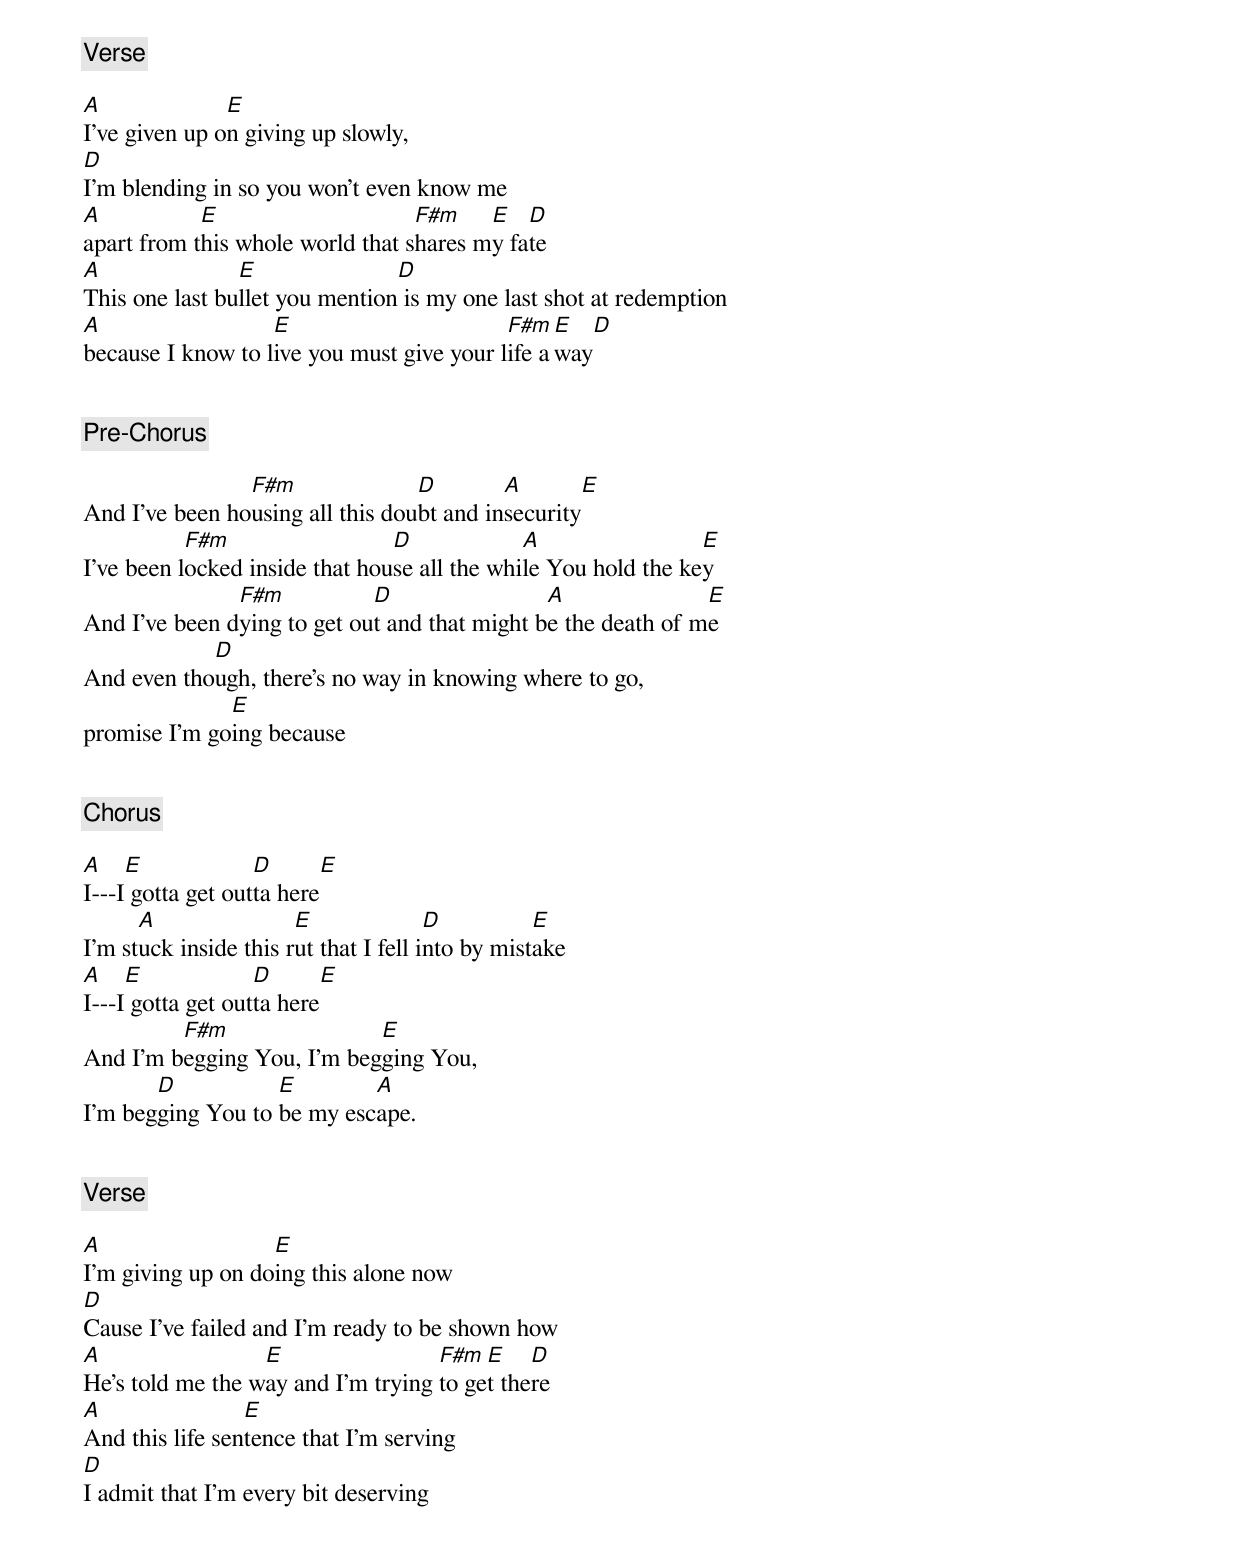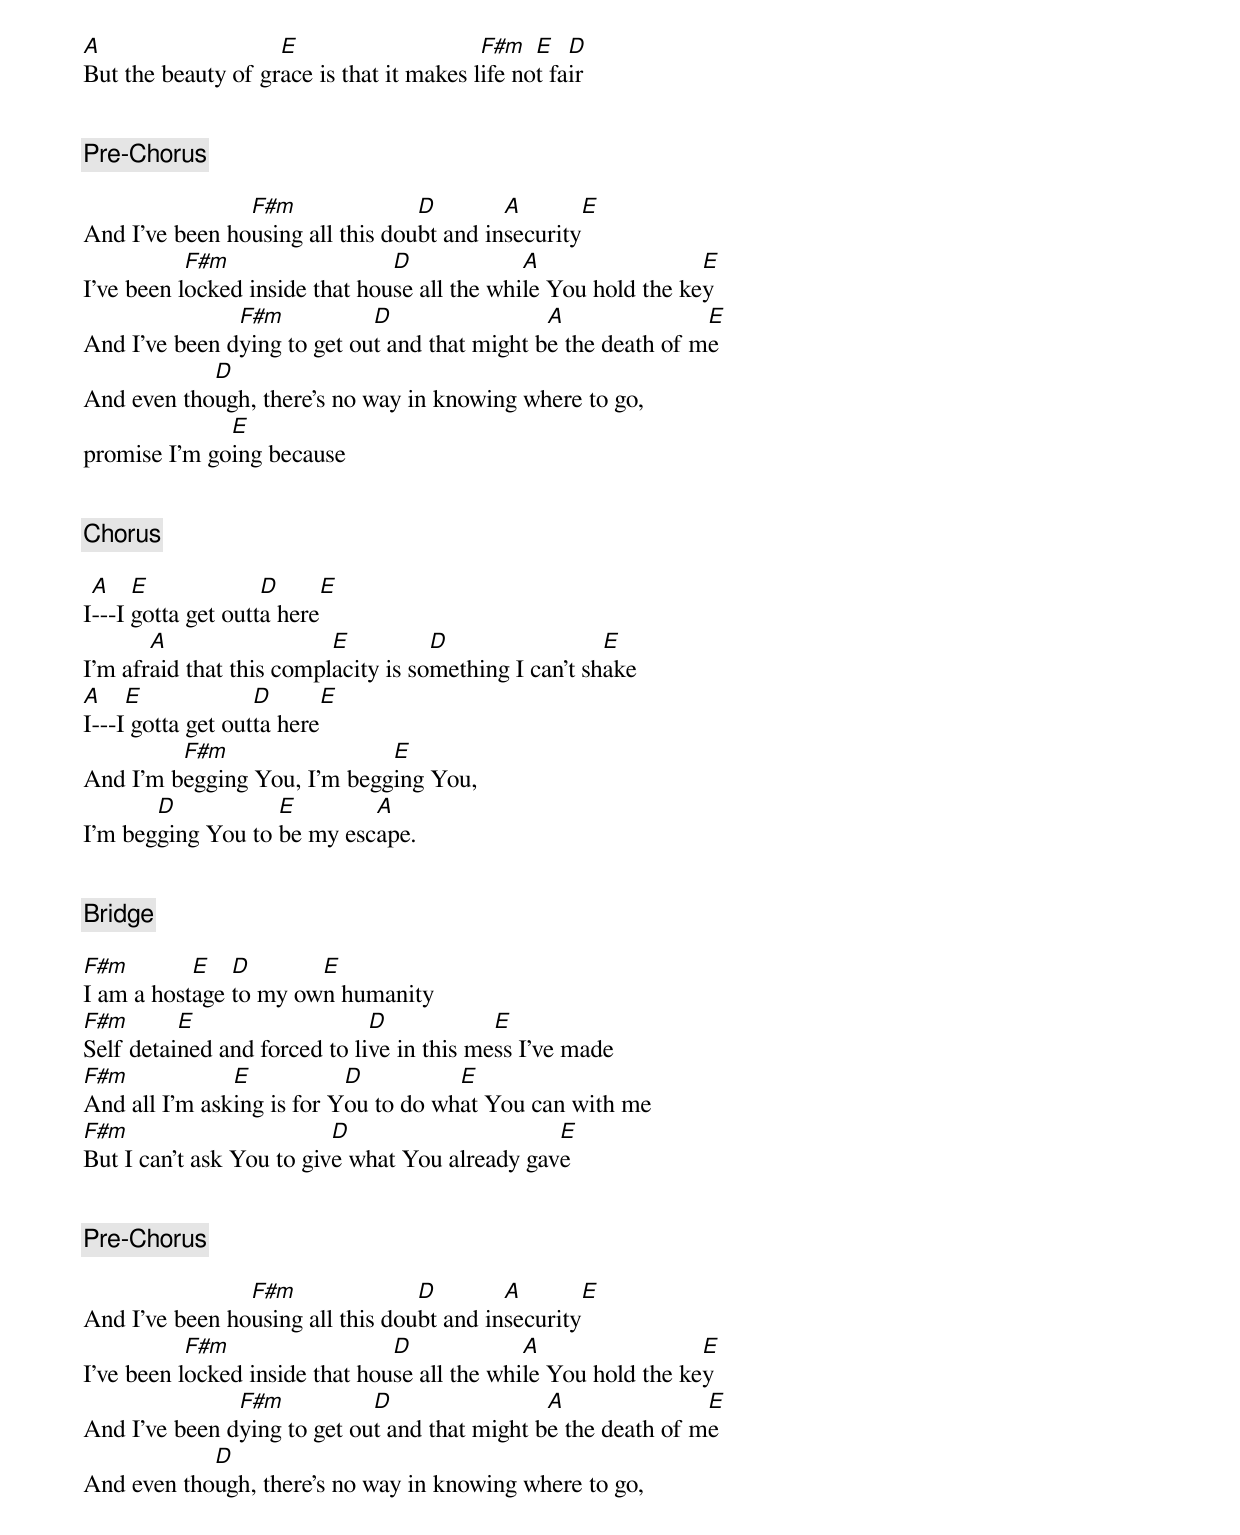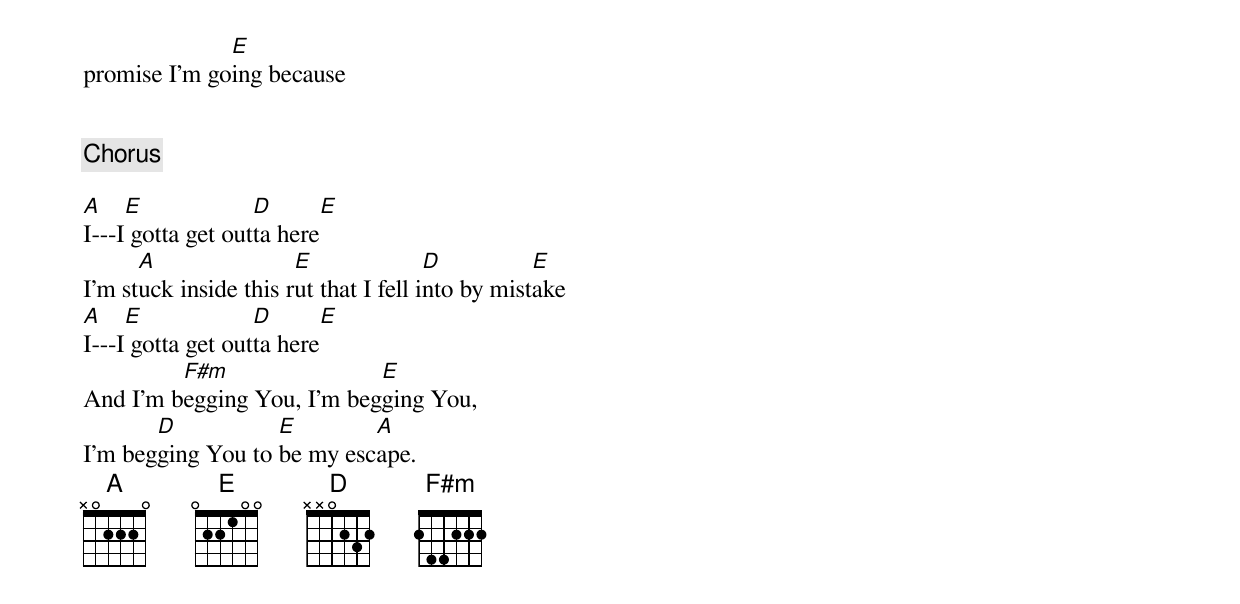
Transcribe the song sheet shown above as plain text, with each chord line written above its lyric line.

[Verse]

A              E
I’ve given up on giving up slowly,
D
I’m blending in so you won’t even know me
A           E                     F#m    E   D
apart from this whole world that shares my fate
A               E               D
This one last bullet you mention is my one last shot at redemption
A                  E                       F#m  E  D
because I know to live you must give your life away


[Pre-Chorus]

                F#m               D        A       E
And I’ve been housing all this doubt and insecurity
           F#m                  D             A                 E
I’ve been locked inside that house all the while You hold the key
               F#m           D                 A               E
And I’ve been dying to get out and that might be the death of me
            D
And even though, there’s no way in knowing where to go,
              E
promise I’m going because


[Chorus]

A    E             D       E
I---I gotta get outta here
      A                E               D          E
I’m stuck inside this rut that I fell into by mistake
A    E             D       E
I---I gotta get outta here
         F#m                E
And I’m begging You, I’m begging You,
       D           E        A
I’m begging You to be my escape.


[Verse]

A                  E
I’m giving up on doing this alone now
D
Cause I’ve failed and I’m ready to be shown how
A                 E                 F#m  E    D
He’s told me the way and I’m trying to get there
A                E
And this life sentence that I’m serving
D
I admit that I’m every bit deserving
A                   E                     F#m   E   D
But the beauty of grace is that it makes life not fair


[Pre-Chorus]

                F#m               D        A       E
And I’ve been housing all this doubt and insecurity
           F#m                  D             A                 E
I’ve been locked inside that house all the while You hold the key
               F#m           D                 A               E
And I’ve been dying to get out and that might be the death of me
            D
And even though, there’s no way in knowing where to go,
              E
promise I’m going because


[Chorus]

 A    E             D       E
I---I gotta get outta here
       A                  E          D                 E
I'm afraid that this complacity is something I can't shake
A    E             D       E
I---I gotta get outta here
         F#m                 E
And I’m begging You, I’m begging You,
       D           E        A
I’m begging You to be my escape.


[Bridge]

F#m        E   D       E
I am a hostage to my own humanity
F#m       E                   D            E
Self detained and forced to live in this mess I’ve made
F#m            E           D          E
And all I’m asking is for You to do what You can with me
F#m                       D                     E
But I can’t ask You to give what You already gave


[Pre-Chorus]

                F#m               D        A       E
And I’ve been housing all this doubt and insecurity
           F#m                  D             A                 E
I’ve been locked inside that house all the while You hold the key
               F#m           D                 A               E
And I’ve been dying to get out and that might be the death of me
            D
And even though, there’s no way in knowing where to go,
              E
promise I’m going because


[Chorus]

A    E             D       E
I---I gotta get outta here
      A                E               D          E
I’m stuck inside this rut that I fell into by mistake
A    E             D       E
I---I gotta get outta here
         F#m                E
And I’m begging You, I’m begging You,
       D           E        A
I’m begging You to be my escape.
